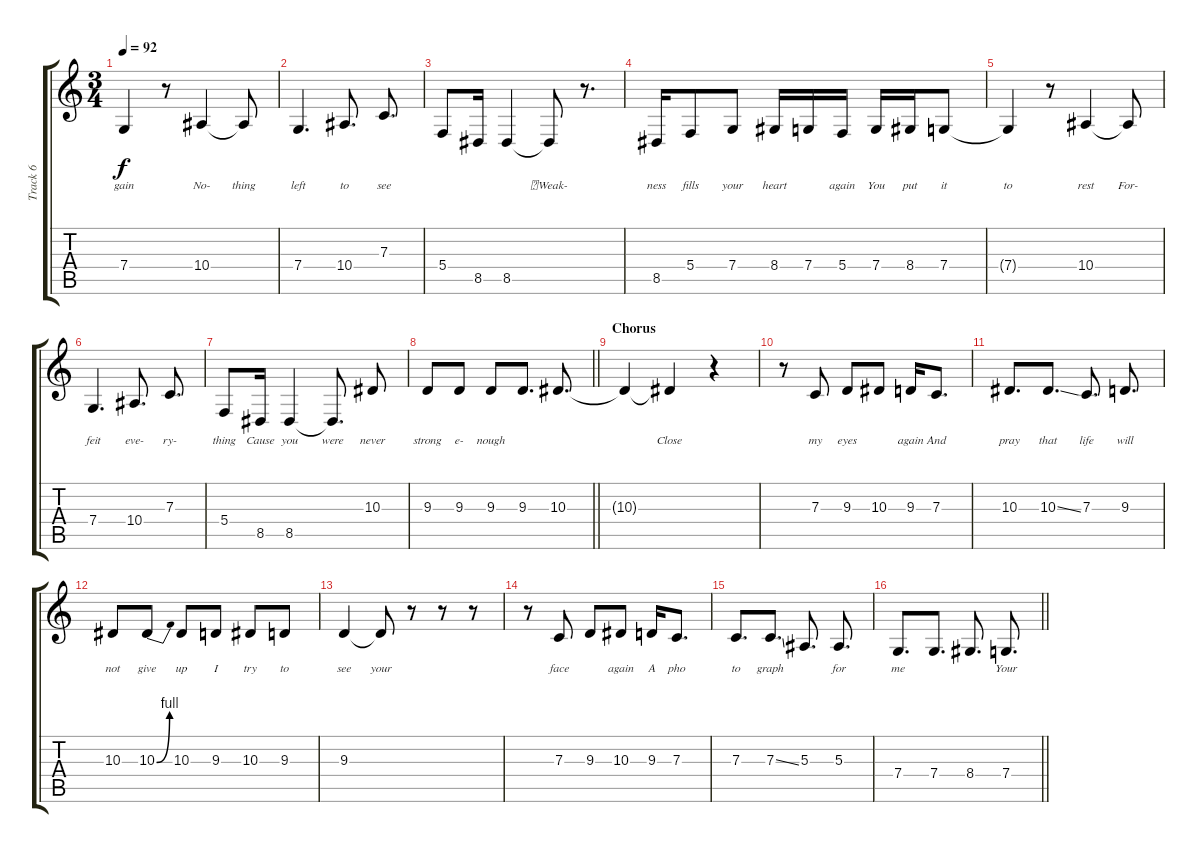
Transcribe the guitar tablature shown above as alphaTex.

\track ("Track 6" "Track 6") {instrument clarinet}
\staff {score tabs}
\tuning (D4 A3 F3 C3 G2 C2) {hide}
\ts (3 4)
\tempo 92
\clef g2
\ks c
7.4{t}.4{lyrics (0 "gain") lyrics (1 "") lyrics (2 "") lyrics (3 "") lyrics (4 "") dy f} r.8 10.4.4{lyrics (0 "No-") lyrics (1 "") lyrics (2 "") lyrics (3 "") lyrics (4 "")} 10.4{t}.8{lyrics (0 "thing") lyrics (1 "") lyrics (2 "") lyrics (3 "") lyrics (4 "")} |
7.4.4{d lyrics (0 "left") lyrics (1 "") lyrics (2 "") lyrics (3 "") lyrics (4 "")} 10.4.8{d lyrics (0 "to") lyrics (1 "") lyrics (2 "") lyrics (3 "") lyrics (4 "")} 7.3.8{d lyrics (0 "see") lyrics (1 "") lyrics (2 "") lyrics (3 "") lyrics (4 "")} |
5.4.8{lyrics (0 "") lyrics (1 "") lyrics (2 "") lyrics (3 "") lyrics (4 "")} 8.5.16{lyrics (0 "") lyrics (1 "") lyrics (2 "") lyrics (3 "") lyrics (4 "")} 8.5.4{lyrics (0 "") lyrics (1 "") lyrics (2 "") lyrics (3 "") lyrics (4 "")} 8.5{t}.8{lyrics (0 "\u001fWeak-") lyrics (1 "") lyrics (2 "") lyrics (3 "") lyrics (4 "")} r.8{d} |
8.5.16{lyrics (0 "ness") lyrics (1 "") lyrics (2 "") lyrics (3 "") lyrics (4 "")} 5.4.8{lyrics (0 "fills") lyrics (1 "") lyrics (2 "") lyrics (3 "") lyrics (4 "")} 7.4.8{lyrics (0 "your") lyrics (1 "") lyrics (2 "") lyrics (3 "") lyrics (4 "")} 8.4.16{lyrics (0 "heart") lyrics (1 "") lyrics (2 "") lyrics (3 "") lyrics (4 "")} 7.4.16{lyrics (0 "") lyrics (1 "") lyrics (2 "") lyrics (3 "") lyrics (4 "")} 5.4.16{lyrics (0 "again") lyrics (1 "") lyrics (2 "") lyrics (3 "") lyrics (4 "")} 7.4.16{lyrics (0 "You") lyrics (1 "") lyrics (2 "") lyrics (3 "") lyrics (4 "")} 8.4.16{lyrics (0 "put") lyrics (1 "") lyrics (2 "") lyrics (3 "") lyrics (4 "")} 7.4.8{lyrics (0 "it") lyrics (1 "") lyrics (2 "") lyrics (3 "") lyrics (4 "")} |
7.4{t}.4{lyrics (0 "to") lyrics (1 "") lyrics (2 "") lyrics (3 "") lyrics (4 "")} r.8 10.4.4{lyrics (0 "rest") lyrics (1 "") lyrics (2 "") lyrics (3 "") lyrics (4 "")} 10.4{t}.8{lyrics (0 "For-") lyrics (1 "") lyrics (2 "") lyrics (3 "") lyrics (4 "")} |
7.4.4{d lyrics (0 "feit") lyrics (1 "") lyrics (2 "") lyrics (3 "") lyrics (4 "")} 10.4.8{d lyrics (0 "eve-") lyrics (1 "") lyrics (2 "") lyrics (3 "") lyrics (4 "")} 7.3.8{d lyrics (0 "ry-") lyrics (1 "") lyrics (2 "") lyrics (3 "") lyrics (4 "")} |
5.4.8{lyrics (0 "thing") lyrics (1 "") lyrics (2 "") lyrics (3 "") lyrics (4 "")} 8.5.16{lyrics (0 "Cause") lyrics (1 "") lyrics (2 "") lyrics (3 "") lyrics (4 "")} 8.5.4{lyrics (0 "you") lyrics (1 "") lyrics (2 "") lyrics (3 "") lyrics (4 "")} 8.5{t}.8{d lyrics (0 "were") lyrics (1 "") lyrics (2 "") lyrics (3 "") lyrics (4 "")} 10.3.8{lyrics (0 "never") lyrics (1 "") lyrics (2 "") lyrics (3 "") lyrics (4 "")} |
\barLineRight lightlight
9.3.8{lyrics (0 "strong") lyrics (1 "") lyrics (2 "") lyrics (3 "") lyrics (4 "")} 9.3.8{lyrics (0 "e-") lyrics (1 "") lyrics (2 "") lyrics (3 "") lyrics (4 "")} 9.3.8{lyrics (0 "nough") lyrics (1 "") lyrics (2 "") lyrics (3 "") lyrics (4 "")} 9.3.8{d lyrics (0 "") lyrics (1 "") lyrics (2 "") lyrics (3 "") lyrics (4 "")} 10.3.8{d lyrics (0 "") lyrics (1 "") lyrics (2 "") lyrics (3 "") lyrics (4 "")} |
\section ("" "Chorus")
10.3{t}.4{lyrics (0 "") lyrics (1 "") lyrics (2 "") lyrics (3 "") lyrics (4 "")} 10.3{t}.4{lyrics (0 "Close") lyrics (1 "") lyrics (2 "") lyrics (3 "") lyrics (4 "")} r.4 |
r.8 7.3.8{lyrics (0 "my") lyrics (1 "") lyrics (2 "") lyrics (3 "") lyrics (4 "")} 9.3.8{lyrics (0 "eyes") lyrics (1 "") lyrics (2 "") lyrics (3 "") lyrics (4 "")} 10.3.8{lyrics (0 "") lyrics (1 "") lyrics (2 "") lyrics (3 "") lyrics (4 "")} 9.3.16{lyrics (0 "again") lyrics (1 "") lyrics (2 "") lyrics (3 "") lyrics (4 "")} 7.3.8{d lyrics (0 "And") lyrics (1 "") lyrics (2 "") lyrics (3 "") lyrics (4 "")} |
10.3.8{d lyrics (0 "pray") lyrics (1 "") lyrics (2 "") lyrics (3 "") lyrics (4 "")} 10.3{ss}.8{d lyrics (0 "that") lyrics (1 "") lyrics (2 "") lyrics (3 "") lyrics (4 "")} 7.3.8{d lyrics (0 "life") lyrics (1 "") lyrics (2 "") lyrics (3 "") lyrics (4 "")} 9.3.8{d lyrics (0 "will") lyrics (1 "") lyrics (2 "") lyrics (3 "") lyrics (4 "")} |
10.3.8{lyrics (0 "not") lyrics (1 "") lyrics (2 "") lyrics (3 "") lyrics (4 "")} 10.3{be (bend 0 0 60 4)}.8{lyrics (0 "give") lyrics (1 "") lyrics (2 "") lyrics (3 "") lyrics (4 "")} 10.3.8{lyrics (0 "up") lyrics (1 "") lyrics (2 "") lyrics (3 "") lyrics (4 "")} 9.3.8{lyrics (0 "I") lyrics (1 "") lyrics (2 "") lyrics (3 "") lyrics (4 "")} 10.3.8{lyrics (0 "try") lyrics (1 "") lyrics (2 "") lyrics (3 "") lyrics (4 "")} 9.3.8{lyrics (0 "to") lyrics (1 "") lyrics (2 "") lyrics (3 "") lyrics (4 "")} |
9.3.4{lyrics (0 "see") lyrics (1 "") lyrics (2 "") lyrics (3 "") lyrics (4 "")} 9.3{t}.8{lyrics (0 "your") lyrics (1 "") lyrics (2 "") lyrics (3 "") lyrics (4 "")} r.8 r.8 r.8 |
r.8 7.3.8{lyrics (0 "face") lyrics (1 "") lyrics (2 "") lyrics (3 "") lyrics (4 "")} 9.3.8{lyrics (0 "") lyrics (1 "") lyrics (2 "") lyrics (3 "") lyrics (4 "")} 10.3.8{lyrics (0 "again") lyrics (1 "") lyrics (2 "") lyrics (3 "") lyrics (4 "")} 9.3.16{lyrics (0 "A") lyrics (1 "") lyrics (2 "") lyrics (3 "") lyrics (4 "")} 7.3.8{d lyrics (0 "pho") lyrics (1 "") lyrics (2 "") lyrics (3 "") lyrics (4 "")} |
7.3.8{d lyrics (0 "to") lyrics (1 "") lyrics (2 "") lyrics (3 "") lyrics (4 "")} 7.3{ss}.8{d lyrics (0 "graph") lyrics (1 "") lyrics (2 "") lyrics (3 "") lyrics (4 "")} 5.3.8{d lyrics (0 "") lyrics (1 "") lyrics (2 "") lyrics (3 "") lyrics (4 "")} 5.3.8{d lyrics (0 "for") lyrics (1 "") lyrics (2 "") lyrics (3 "") lyrics (4 "")} |
\barLineRight lightlight
7.4.8{d lyrics (0 "me") lyrics (1 "") lyrics (2 "") lyrics (3 "") lyrics (4 "")} 7.4.8{d lyrics (0 "") lyrics (1 "") lyrics (2 "") lyrics (3 "") lyrics (4 "")} 8.4.8{d lyrics (0 "") lyrics (1 "") lyrics (2 "") lyrics (3 "") lyrics (4 "")} 7.4.8{d lyrics (0 "Your") lyrics (1 "") lyrics (2 "") lyrics (3 "") lyrics (4 "")}
